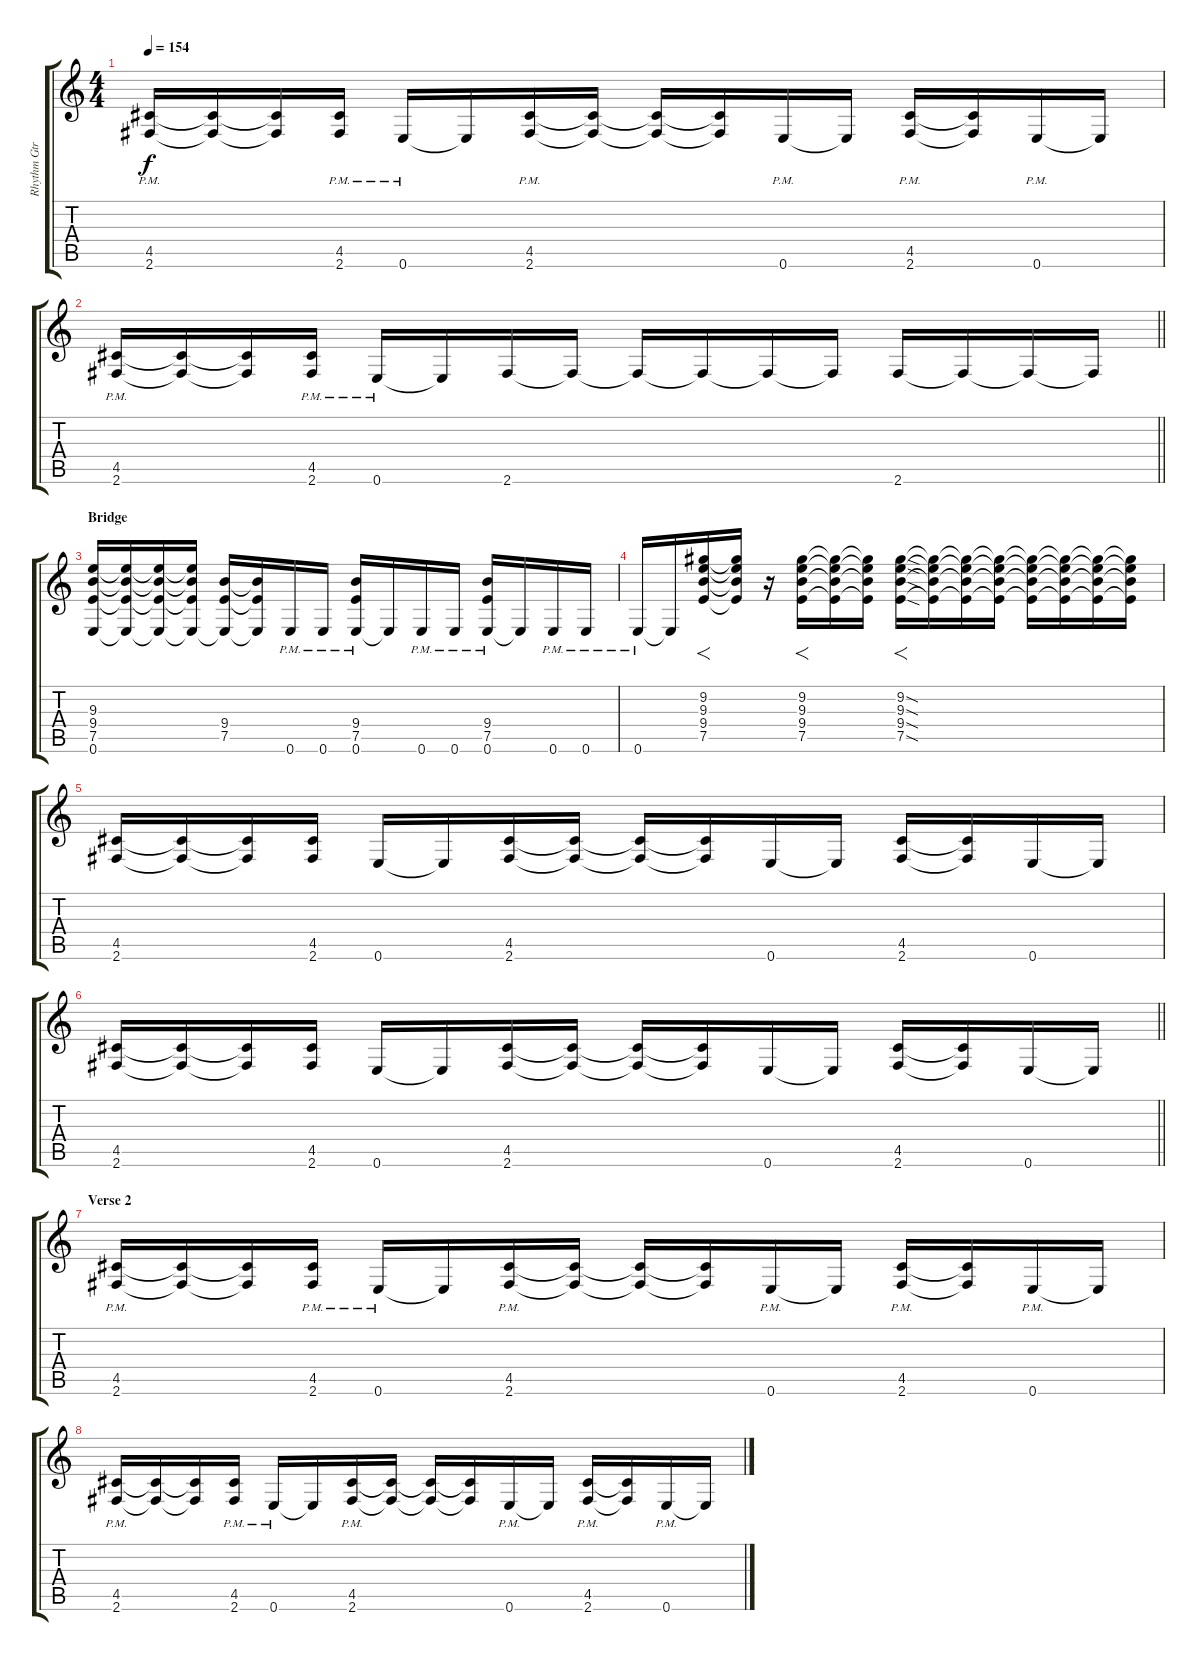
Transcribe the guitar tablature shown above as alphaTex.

\track ("Rhythm Gtr" "Rhythm Gtr") {instrument overdrivenguitar}
\staff {score tabs}
\tuning (E4 B3 G3 D3 A2 E2) {hide}
\ts (4 4)
\tempo 154
\clef g2
\ks c
(4.5{pm} 2.6{pm}).16{dy f} (4.5{t} 2.6{t}).16 (4.5{t} 2.6{t}).16 (4.5{pm} 2.6{pm}).16 0.6{pm}.16 0.6{t}.16 (4.5{pm} 2.6{pm}).16 (4.5{t} 2.6{t}).16 (4.5{t} 2.6{t}).16 (4.5{t} 2.6{t}).16 0.6{pm}.16 0.6{t}.16 (4.5{pm} 2.6{pm}).16 (4.5{t} 2.6{t}).16 0.6{pm}.16 0.6{t}.16 |
\barLineRight lightlight
(4.5{pm} 2.6{pm}).16 (4.5{t} 2.6{t}).16 (4.5{t} 2.6{t}).16 (4.5{pm} 2.6{pm}).16 0.6{pm}.16 0.6{t}.16 2.6.16 2.6{t}.16 2.6{t}.16 2.6{t}.16 2.6{t}.16 2.6{t}.16 2.6.16 2.6{t}.16 2.6{t}.16 2.6{t}.16 |
\section ("" "Bridge")
(9.3 9.4 7.5 0.6).16 (9.3{t} 9.4{t} 7.5{t} 0.6{t}).16 (9.3{t} 9.4{t} 7.5{t} 0.6{t}).16 (9.3{t} 9.4{t} 7.5{t} 0.6{t}).16 (9.4 7.5 0.6{t}).16 (9.4{t} 7.5{t} 0.6{t}).16 0.6{pm}.16 0.6{pm}.16 (9.4 7.5 0.6{pm}).16 0.6{t}.16 0.6{pm}.16 0.6{pm}.16 (9.4 7.5 0.6{pm}).16 0.6{t}.16 0.6{pm}.16 0.6{pm}.16 |
0.6{pm}.16 0.6{t}.16 (9.2 9.3 9.4 7.5).16{f} (9.2{t} 9.3{t} 9.4{t} 7.5{t}).16 r.16 (9.2 9.3 9.4 7.5).16{f} (9.2{t} 9.3{t} 9.4{t} 7.5{t}).16 (9.2{t} 9.3{t} 9.4{t} 7.5{t}).16 (9.2{sod} 9.3{sod} 9.4{sod} 7.5{sod}).16{f} (9.2{t} 9.3{t} 9.4{t} 7.5{t}).16 (9.2{t} 9.3{t} 9.4{t} 7.5{t}).16 (9.2{t} 9.3{t} 9.4{t} 7.5{t}).16 (9.2{t} 9.3{t} 9.4{t} 7.5{t}).16 (9.2{t} 9.3{t} 9.4{t} 7.5{t}).16 (9.2{t} 9.3{t} 9.4{t} 7.5{t}).16 (9.2{t} 9.3{t} 9.4{t} 7.5{t}).16 |
(4.5 2.6).16 (4.5{t} 2.6{t}).16 (4.5{t} 2.6{t}).16 (4.5 2.6).16 0.6.16 0.6{t}.16 (4.5 2.6).16 (4.5{t} 2.6{t}).16 (4.5{t} 2.6{t}).16 (4.5{t} 2.6{t}).16 0.6.16 0.6{t}.16 (4.5 2.6).16 (4.5{t} 2.6{t}).16 0.6.16 0.6{t}.16 |
\barLineRight lightlight
(4.5 2.6).16 (4.5{t} 2.6{t}).16 (4.5{t} 2.6{t}).16 (4.5 2.6).16 0.6.16 0.6{t}.16 (4.5 2.6).16 (4.5{t} 2.6{t}).16 (4.5{t} 2.6{t}).16 (4.5{t} 2.6{t}).16 0.6.16 0.6{t}.16 (4.5 2.6).16 (4.5{t} 2.6{t}).16 0.6.16 0.6{t}.16 |
\section ("" "Verse 2")
(4.5{pm} 2.6{pm}).16 (4.5{t} 2.6{t}).16 (4.5{t} 2.6{t}).16 (4.5{pm} 2.6{pm}).16 0.6{pm}.16 0.6{t}.16 (4.5{pm} 2.6{pm}).16 (4.5{t} 2.6{t}).16 (4.5{t} 2.6{t}).16 (4.5{t} 2.6{t}).16 0.6{pm}.16 0.6{t}.16 (4.5{pm} 2.6{pm}).16 (4.5{t} 2.6{t}).16 0.6{pm}.16 0.6{t}.16 |
(4.5{pm} 2.6{pm}).16 (4.5{t} 2.6{t}).16 (4.5{t} 2.6{t}).16 (4.5{pm} 2.6{pm}).16 0.6{pm}.16 0.6{t}.16 (4.5{pm} 2.6{pm}).16 (4.5{t} 2.6{t}).16 (4.5{t} 2.6{t}).16 (4.5{t} 2.6{t}).16 0.6{pm}.16 0.6{t}.16 (4.5{pm} 2.6{pm}).16 (4.5{t} 2.6{t}).16 0.6{pm}.16 0.6{t}.16
